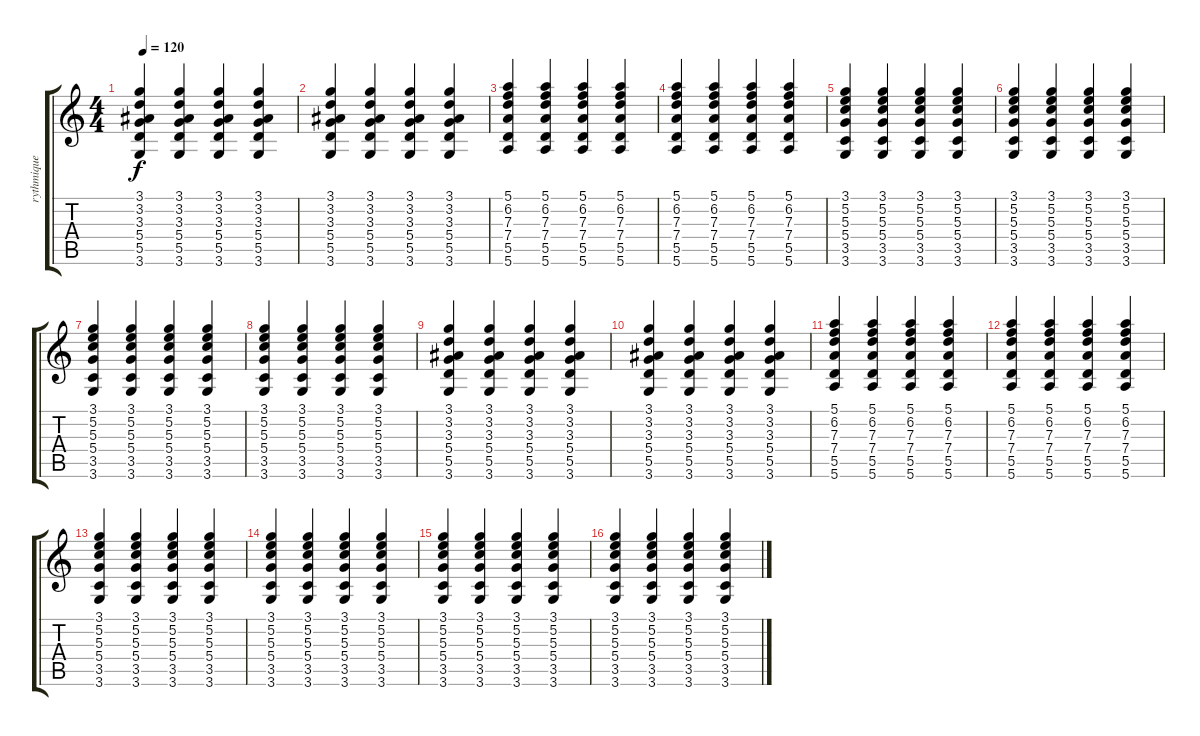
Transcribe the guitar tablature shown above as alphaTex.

\track (" rythmique" " rythmique") {instrument acousticguitarsteel}
\staff {score tabs}
\tuning (E4 B3 G3 D3 A2 E2) {hide}
\ts (4 4)
\tempo 120
\clef g2
\ks c
(3.1 3.2 3.3 5.4 5.5 3.6).4{dy f instrument acousticguitarsteel} (3.1 3.2 3.3 5.4 5.5 3.6).4 (3.1 3.2 3.3 5.4 5.5 3.6).4 (3.1 3.2 3.3 5.4 5.5 3.6).4 |
(3.1 3.2 3.3 5.4 5.5 3.6).4 (3.1 3.2 3.3 5.4 5.5 3.6).4 (3.1 3.2 3.3 5.4 5.5 3.6).4 (3.1 3.2 3.3 5.4 5.5 3.6).4 |
(5.1 6.2 7.3 7.4 5.5 5.6).4 (5.1 6.2 7.3 7.4 5.5 5.6).4 (5.1 6.2 7.3 7.4 5.5 5.6).4 (5.1 6.2 7.3 7.4 5.5 5.6).4 |
(5.1 6.2 7.3 7.4 5.5 5.6).4 (5.1 6.2 7.3 7.4 5.5 5.6).4 (5.1 6.2 7.3 7.4 5.5 5.6).4 (5.1 6.2 7.3 7.4 5.5 5.6).4 |
(3.1 5.2 5.3 5.4 3.5 3.6).4 (3.1 5.2 5.3 5.4 3.5 3.6).4 (3.1 5.2 5.3 5.4 3.5 3.6).4 (3.1 5.2 5.3 5.4 3.5 3.6).4 |
(3.1 5.2 5.3 5.4 3.5 3.6).4 (3.1 5.2 5.3 5.4 3.5 3.6).4 (3.1 5.2 5.3 5.4 3.5 3.6).4 (3.1 5.2 5.3 5.4 3.5 3.6).4 |
(3.1 5.2 5.3 5.4 3.5 3.6).4 (3.1 5.2 5.3 5.4 3.5 3.6).4 (3.1 5.2 5.3 5.4 3.5 3.6).4 (3.1 5.2 5.3 5.4 3.5 3.6).4 |
(3.1 5.2 5.3 5.4 3.5 3.6).4 (3.1 5.2 5.3 5.4 3.5 3.6).4 (3.1 5.2 5.3 5.4 3.5 3.6).4 (3.1 5.2 5.3 5.4 3.5 3.6).4 |
(3.1 3.2 3.3 5.4 5.5 3.6).4 (3.1 3.2 3.3 5.4 5.5 3.6).4 (3.1 3.2 3.3 5.4 5.5 3.6).4 (3.1 3.2 3.3 5.4 5.5 3.6).4 |
(3.1 3.2 3.3 5.4 5.5 3.6).4 (3.1 3.2 3.3 5.4 5.5 3.6).4 (3.1 3.2 3.3 5.4 5.5 3.6).4 (3.1 3.2 3.3 5.4 5.5 3.6).4 |
(5.1 6.2 7.3 7.4 5.5 5.6).4 (5.1 6.2 7.3 7.4 5.5 5.6).4 (5.1 6.2 7.3 7.4 5.5 5.6).4 (5.1 6.2 7.3 7.4 5.5 5.6).4 |
(5.1 6.2 7.3 7.4 5.5 5.6).4 (5.1 6.2 7.3 7.4 5.5 5.6).4 (5.1 6.2 7.3 7.4 5.5 5.6).4 (5.1 6.2 7.3 7.4 5.5 5.6).4 |
(3.1 5.2 5.3 5.4 3.5 3.6).4 (3.1 5.2 5.3 5.4 3.5 3.6).4 (3.1 5.2 5.3 5.4 3.5 3.6).4 (3.1 5.2 5.3 5.4 3.5 3.6).4 |
(3.1 5.2 5.3 5.4 3.5 3.6).4 (3.1 5.2 5.3 5.4 3.5 3.6).4 (3.1 5.2 5.3 5.4 3.5 3.6).4 (3.1 5.2 5.3 5.4 3.5 3.6).4 |
(3.1 5.2 5.3 5.4 3.5 3.6).4 (3.1 5.2 5.3 5.4 3.5 3.6).4 (3.1 5.2 5.3 5.4 3.5 3.6).4 (3.1 5.2 5.3 5.4 3.5 3.6).4 |
(3.1 5.2 5.3 5.4 3.5 3.6).4 (3.1 5.2 5.3 5.4 3.5 3.6).4 (3.1 5.2 5.3 5.4 3.5 3.6).4 (3.1 5.2 5.3 5.4 3.5 3.6).4
